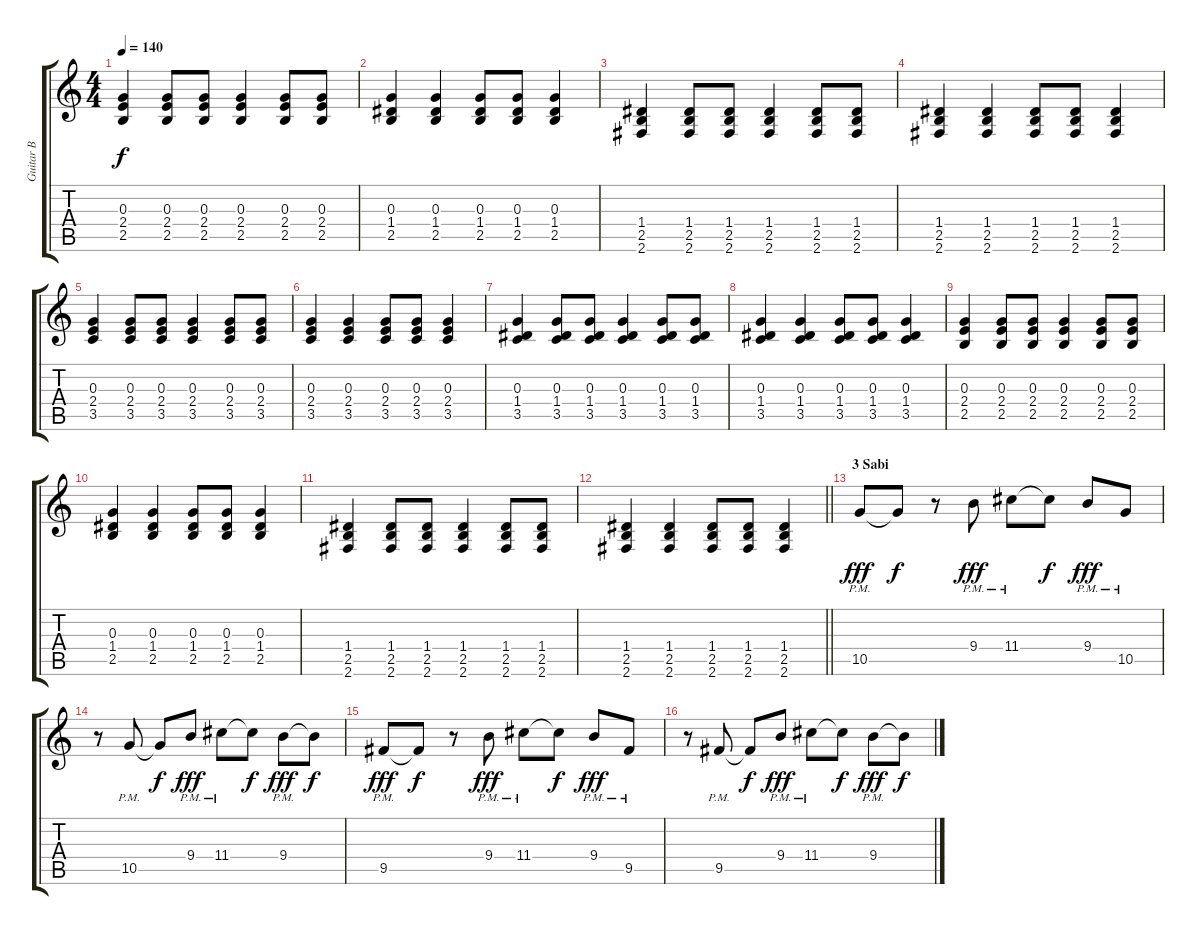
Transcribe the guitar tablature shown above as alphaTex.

\track ("Guitar B" "Guitar B") {instrument acousticguitarsteel}
\staff {score tabs}
\tuning (E4 B3 G3 D3 A2 E2) {hide}
\ts (4 4)
\tempo 140
\clef g2
\ks c
(0.3 2.4 2.5).4{dy f} (0.3 2.4 2.5).8 (0.3 2.4 2.5).8 (0.3 2.4 2.5).4 (0.3 2.4 2.5).8 (0.3 2.4 2.5).8 |
(0.3 1.4 2.5).4 (0.3 1.4 2.5).4 (0.3 1.4 2.5).8 (0.3 1.4 2.5).8 (0.3 1.4 2.5).4 |
(1.4 2.5 2.6).4 (1.4 2.5 2.6).8 (1.4 2.5 2.6).8 (1.4 2.5 2.6).4 (1.4 2.5 2.6).8 (1.4 2.5 2.6).8 |
(1.4 2.5 2.6).4 (1.4 2.5 2.6).4 (1.4 2.5 2.6).8 (1.4 2.5 2.6).8 (1.4 2.5 2.6).4 |
(0.3 2.4 3.5).4 (0.3 2.4 3.5).8 (0.3 2.4 3.5).8 (0.3 2.4 3.5).4 (0.3 2.4 3.5).8 (0.3 2.4 3.5).8 |
(0.3 2.4 3.5).4 (0.3 2.4 3.5).4 (0.3 2.4 3.5).8 (0.3 2.4 3.5).8 (0.3 2.4 3.5).4 |
(0.3 1.4 3.5).4 (0.3 1.4 3.5).8 (0.3 1.4 3.5).8 (0.3 1.4 3.5).4 (0.3 1.4 3.5).8 (0.3 1.4 3.5).8 |
(0.3 1.4 3.5).4 (0.3 1.4 3.5).4 (0.3 1.4 3.5).8 (0.3 1.4 3.5).8 (0.3 1.4 3.5).4 |
(0.3 2.4 2.5).4 (0.3 2.4 2.5).8 (0.3 2.4 2.5).8 (0.3 2.4 2.5).4 (0.3 2.4 2.5).8 (0.3 2.4 2.5).8 |
(0.3 1.4 2.5).4 (0.3 1.4 2.5).4 (0.3 1.4 2.5).8 (0.3 1.4 2.5).8 (0.3 1.4 2.5).4 |
(1.4 2.5 2.6).4 (1.4 2.5 2.6).8 (1.4 2.5 2.6).8 (1.4 2.5 2.6).4 (1.4 2.5 2.6).8 (1.4 2.5 2.6).8 |
\barLineRight lightlight
(1.4 2.5 2.6).4 (1.4 2.5 2.6).4 (1.4 2.5 2.6).8 (1.4 2.5 2.6).8 (1.4 2.5 2.6).4 |
\section ("" "3 Sabi")
10.5{pm}.8{dy fff instrument distortionguitar} 10.5{t}.8{dy f} r.8 9.4{pm}.8{dy fff} 11.4{pm}.8 11.4{t}.8{dy f} 9.4{pm}.8{dy fff} 10.5{pm}.8 |
r.8 10.5{pm}.8 10.5{t}.8{dy f} 9.4{pm}.8{dy fff} 11.4{pm}.8 11.4{t}.8{dy f} 9.4{pm}.8{dy fff} 9.4{t}.8{dy f} |
9.5{pm}.8{dy fff} 9.5{t}.8{dy f} r.8 9.4{pm}.8{dy fff} 11.4{pm}.8 11.4{t}.8{dy f} 9.4{pm}.8{dy fff} 9.5{pm}.8 |
r.8 9.5{pm}.8 9.5{t}.8{dy f} 9.4{pm}.8{dy fff} 11.4{pm}.8 11.4{t}.8{dy f} 9.4{pm}.8{dy fff} 9.4{t}.8{dy f}
